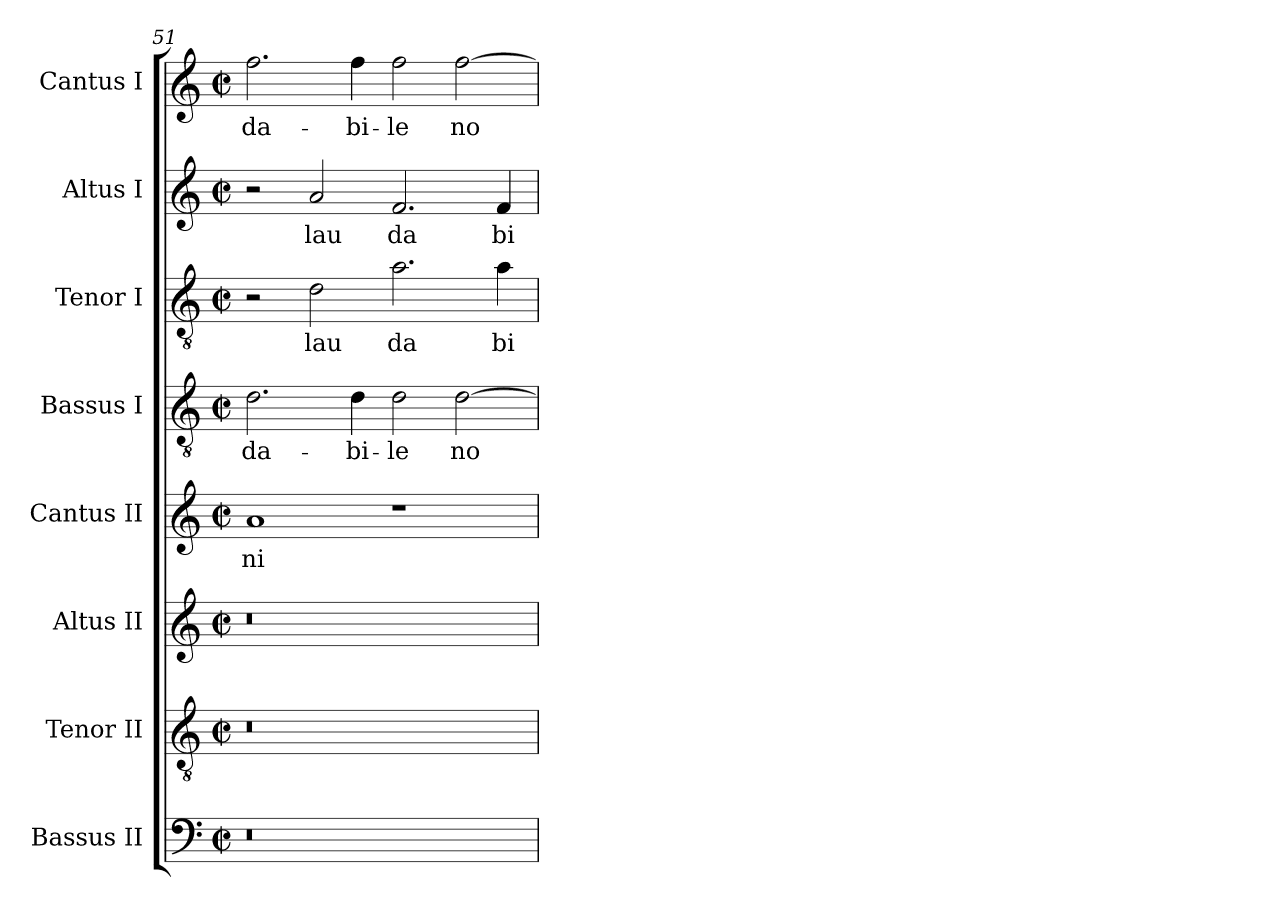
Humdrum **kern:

**kern	**kern	**kern	**kern	**text	**kern	**text	**kern	**text	**kern	**text	**kern	**text
*part8	*part7	*part6	*part5	*part5	*part4	*part4	*part3	*part3	*part2	*part2	*part1	*part1
*staff8	*staff7	*staff6	*staff5	*staff5	*staff4	*staff4	*staff3	*staff3	*staff2	*staff2	*staff1	*staff1
*I"Bassus II	*I"Tenor II	*I"Altus II	*I"Cantus II	*	*I"Bassus I	*	*I"Tenor I	*	*I"Altus I	*	*I"Cantus I	*
*clefF4	*clefGv2	*clefG2	*clefG2	*	*clefGv2	*	*clefGv2	*	*clefG2	*	*clefG2	*
*	*	*k[]	*	*	*	*	*	*	*k[]	*	*	*
*	*	*C:	*	*	*	*	*	*	*C:	*	*	*
*M2/2	*M2/2	*M2/2	*M2/2	*	*M2/2	*	*M2/2	*	*M2/2	*	*M2/2	*
*met(c|)	*met(c|)	*met(c|)	*met(c|)	*	*met(c|)	*	*met(c|)	*	*met(c|)	*	*met(c|)	*
=51	=51	=51	=51	=51	=51	=51	=51	=51	=51	=51	=51	=51
!	!	!	!	!LO:LY:b:cj	!	!LO:LY:b:cj	!	!	!	!	!	!LO:LY:b:cj
0r	0r	0r	1a	-ni	2.d\	-da-	2r	.	2r	.	2.ff\	-da-
!	!	!	!	!	!	!	!	!LO:LY:b:cj	!	!LO:LY:b:cj	!	!
.	.	.	.	.	.	.	2d\	lau	2a/	lau	.	.
!	!	!	!	!	!	!LO:LY:b:cj	!	!	!	!	!	!LO:LY:b:cj
.	.	.	.	.	4d\	-bi-	.	.	.	.	4ff\	-bi-
!	!	!	!	!	!	!LO:LY:b:cj	!	!LO:LY:b:cj	!	!LO:LY:b:cj	!	!LO:LY:b:cj
.	.	.	1r	.	2d\	-le	2.a\	da	2.f/	da	2ff\	-le
!	!	!	!	!	!	!LO:LY:b:cj	!	!	!	!	!	!LO:LY:b:cj
.	.	.	.	.	[>2d\	no-	.	.	.	.	[>2ff\	no-
!	!	!	!	!	!	!	!	!LO:LY:b:cj	!	!LO:LY:b:cj	!	!
.	.	.	.	.	.	.	4a\	bi	4f/	bi	.	.
=	=	=	=	=	=	=	=	=	=	=	=	=
*-	*-	*-	*-	*-	*-	*-	*-	*-	*-	*-	*-	*-
